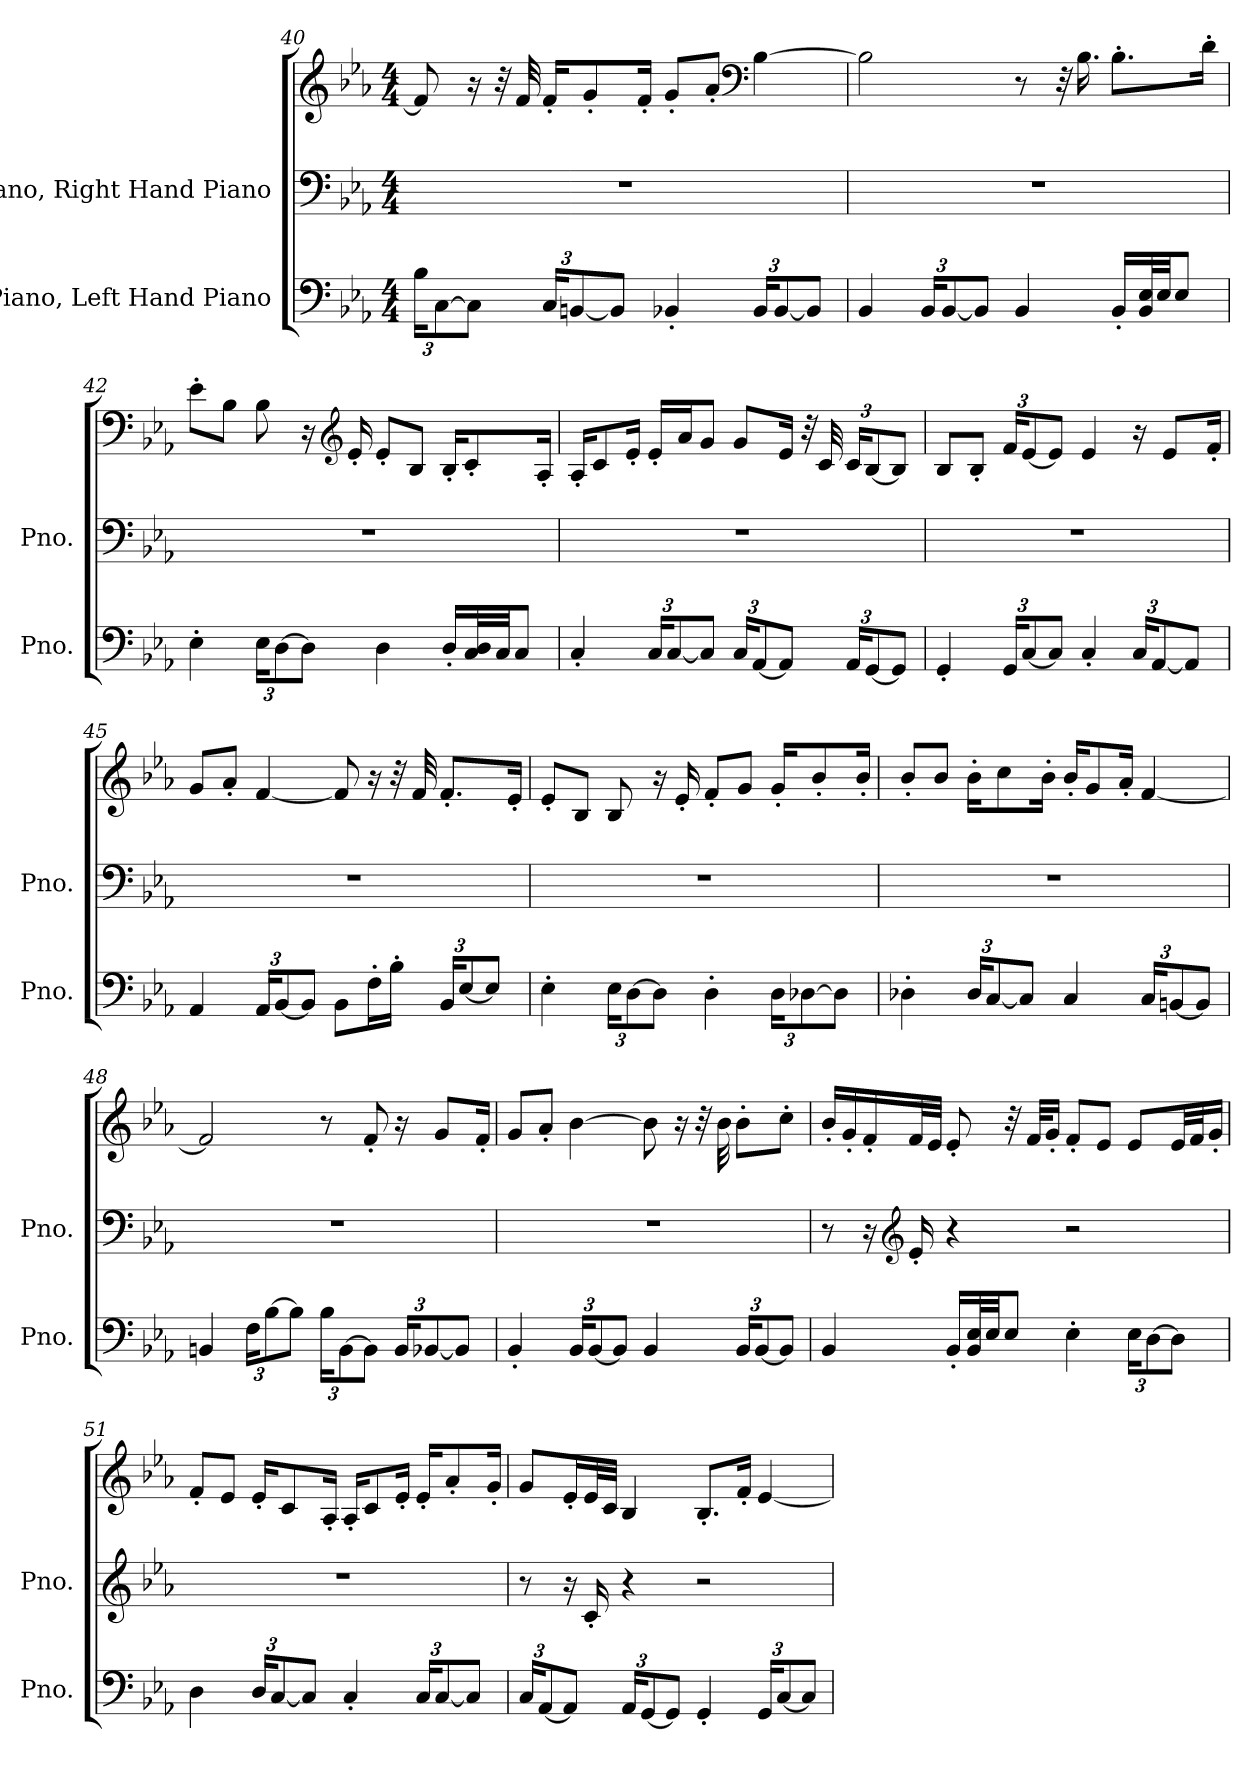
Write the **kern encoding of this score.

**kern	**kern	**kern
*part2	*part1	*part1
*staff3	*staff2	*staff1
*I"Piano, Left Hand Piano	*I"Piano, Right Hand Piano	*
*I'Pno.	*I'Pno.	*
*clefF4	*clefF4	*clefG2
*k[b-e-a-]	*k[b-e-a-]	*k[b-e-a-]
*M4/4	*M4/4	*M4/4
*Xbrackettup	*	*
=40	=40	=40
24B-\KL	1r	8f/]
[12C\	.	.
8C\J]	.	16r
.	.	32r
.	.	32f/
24C/KL	.	16f'/KL
[12BBn/	.	.
.	.	8g'/
8BB/J]	.	.
.	.	16f'/Jk
4BB-X'/	.	8g'/L
.	.	8a-'/J
*	*	*clefF4
24BB-/KL	.	[4B-\
[12BB-/	.	.
8BB-/J]	.	.
=41	=41	=41
4BB-/	1r	2B-\]
24BB-/KL	.	.
[12BB-/	.	.
8BB-/J]	.	.
4BB-/	.	8r
.	.	32r
.	.	16.B-\
16BB-'/LL	.	8.B-'\L
32BB-/ 32E-/L	.	.
32E-/JJ	.	.
8E-/J	.	.
.	.	16d'\Jk
!!LO:LB:g=z
=42	=42	=42
4E-'\	1r	8e-'\L
.	.	8B-\J
24E-\KL	.	8B-\
[12D\	.	.
8D\J]	.	16r
*	*	*clefG2
.	.	16e-'/
4D\	.	8e-'/L
.	.	8B-/J
16D'/LL	.	16B-'/KL
32C/ 32D/L	.	8c'/
32C/JJ	.	.
8C/J	.	.
.	.	16A-'/Jk
=43	=43	=43
4C'/	1r	16A-'/KL
.	.	8c/
.	.	16e-'/Jk
24C/KL	.	16e-'/LL
[12C/	.	.
.	.	16a-/J
8C/J]	.	8g/J
24C/KL	.	8g/L
[12AA-/	.	.
8AA-/J]	.	16e-/Jk
.	.	32r
.	.	32c/
*	*	*Xbrackettup
24AA-/KL	.	24c/KL
[12GG/	.	[12B-/
8GG/J]	.	8B-/J]
=44	=44	=44
4GG'/	1r	8B-/L
.	.	8B-'/J
24GG/KL	.	24f/KL
[12C/	.	[12e-/
8C/J]	.	8e-/J]
4C'/	.	4e-/
24C/KL	.	16r
[12AA-/	.	.
.	.	8e-/L
8AA-/J]	.	.
.	.	16f'/Jk
!!LO:LB:g=z
=45	=45	=45
4AA-/	1r	8g/L
.	.	8a-'/J
24AA-/KL	.	[4f/
[12BB-/	.	.
8BB-/J]	.	.
8BB-\L	.	8f/]
16F'\L	.	16r
16B-'\JJ	.	32r
.	.	32f/
24BB-/KL	.	8.f'/L
[12E-/	.	.
8E-/J]	.	.
.	.	16e-'/Jk
=46	=46	=46
4E-'\	1r	8e-'/L
.	.	8B-/J
24E-\KL	.	8B-/
[12D\	.	.
8D\J]	.	16r
.	.	16e-'/
4D'\	.	8f'/L
.	.	8g/J
24D\KL	.	16g'/KL
[12D-X\	.	.
.	.	8b-'/
8D-\J]	.	.
.	.	16b-'/Jk
=47	=47	=47
4D-X'\	1r	8b-'/L
.	.	8b-/J
24D-/KL	.	16b-'\KL
[12C/	.	.
.	.	8cc\
8C/J]	.	.
.	.	16b-'\Jk
4C/	.	16b-'/KL
.	.	8g/
.	.	16a-'/Jk
24C/KL	.	[4f/
[12BBn/	.	.
8BB/J]	.	.
!!LO:PB:g=z
=48	=48	=48
4BBn/	1r	2f/]
24F\KL	.	.
[12B-\	.	.
8B-\J]	.	.
24B-\KL	.	8r
[12BB\	.	.
8BB\J]	.	8f'/
24BB/KL	.	16r
[12BB-X/	.	.
.	.	8g/L
8BB-/J]	.	.
.	.	16f'/Jk
=49	=49	=49
4BB-'/	1r	8g/L
.	.	8a-'/J
24BB-/KL	.	[4b-\
[12BB-/	.	.
8BB-/J]	.	.
4BB-/	.	8b-\]
.	.	16r
.	.	32r
.	.	32b-\
24BB-/KL	.	8b-'\L
[12BB-/	.	.
8BB-/J]	.	8cc'\J
!!LO:LB:g=z
=50	=50	=50
4BB-/	8r	16b-'/LL
.	.	16g'/
.	16r	16f'/
*	*clefG2	*
.	16e-'/	32f/L
.	.	32e-/JJJ
16BB-'/LL	4r	8e-'/
32BB-/ 32E-/L	.	.
32E-/JJ	.	.
8E-/J	.	32r
.	.	32f/KLL
.	.	16g'/JJ
4E-'\	2r	8f'/L
.	.	8e-/J
24E-\KL	.	8e-/L
[12D\	.	.
8D\J]	.	32e-/LL
.	.	32f/J
.	.	16g'/JJ
=51	=51	=51
4D\	1r	8f'/L
.	.	8e-/J
24D/KL	.	16e-'/KL
[12C/	.	.
.	.	8c/
8C/J]	.	.
.	.	16A-'/Jk
4C'/	.	16A-'/KL
.	.	8c/
.	.	16e-'/Jk
24C/KL	.	16e-'/KL
[12C/	.	.
.	.	8a-'/
8C/J]	.	.
.	.	16g'/Jk
!!LO:LB:g=z
=52	=52	=52
24C/KL	8r	8g/L
[12AA-/	.	.
8AA-/J]	16r	16e-'/L
.	16c'/	32e-/L
.	.	32c/JJJ
24AA-/KL	4r	4B-/
[12GG/	.	.
8GG/J]	.	.
4GG'/	2r	8.B-'/L
.	.	16f'/Jk
24GG/KL	.	[4e-/
[12C/	.	.
8C/J]	.	.
=	=	=
*-	*-	*-
